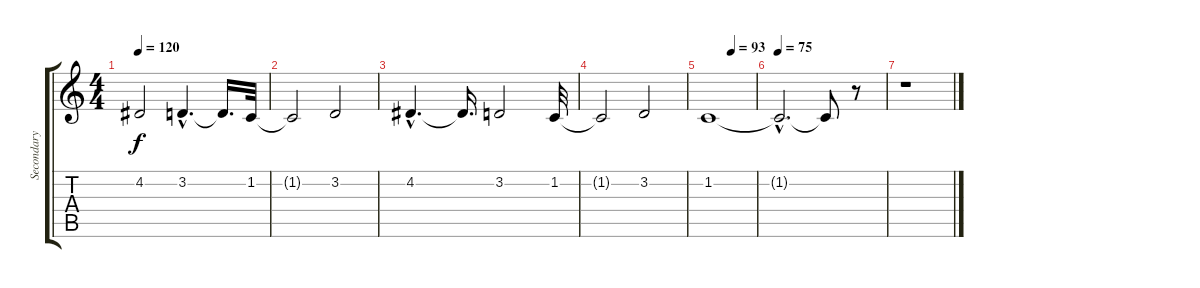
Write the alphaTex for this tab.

\track ("Secondary Keyboard Melody" "Secondary ") {instrument stringensemble1}
\staff {score tabs}
\tuning (E4 B3 G3 D3 A2 E2) {hide}
\ts (4 4)
\section ("" "")
\tempo 120
\clef g2
\ks c
4.2.2{dy f} 3.2{hac}.4{d} 3.2{t}.16{d} 1.2.32 |
1.2{t}.2 3.2.2 |
4.2{hac}.4{d} 4.2{t}.16{d} 3.2.2 1.2.32 |
1.2{t}.2 3.2.2 |
\tempo (93 0.5)
1.2.1 |
\tempo 75
1.2{hac t}.2{d} 1.2{t}.8 r.8 |
r.1
